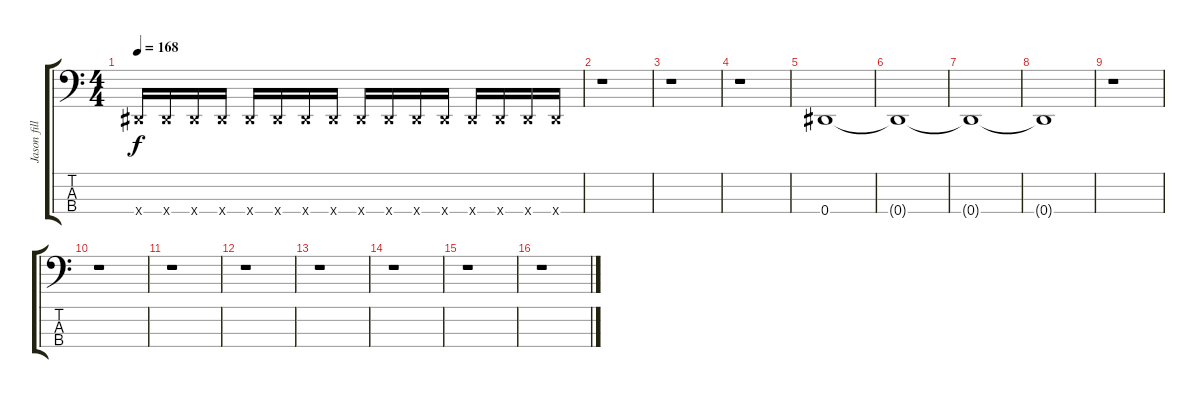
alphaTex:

\track ("Jason fills" "Jason fill") {instrument electricbassfinger}
\staff {score tabs}
\tuning (Gb2 Db2 Ab1 Eb1) {hide}
\ts (4 4)
\tempo 168
\clef f4
\ks c
0.4{x}.16{dy f} 0.4{x}.16 0.4{x}.16 0.4{x}.16 0.4{x}.16 0.4{x}.16 0.4{x}.16 0.4{x}.16 0.4{x}.16 0.4{x}.16 0.4{x}.16 0.4{x}.16 0.4{x}.16 0.4{x}.16 0.4{x}.16 0.4{x}.16 |
r.1 |
r.1 |
r.1 |
0.4.1 |
0.4{t}.1 |
0.4{t}.1 |
0.4{t}.1 |
r.1 |
r.1 |
r.1 |
r.1 |
r.1 |
r.1 |
r.1 |
r.1
